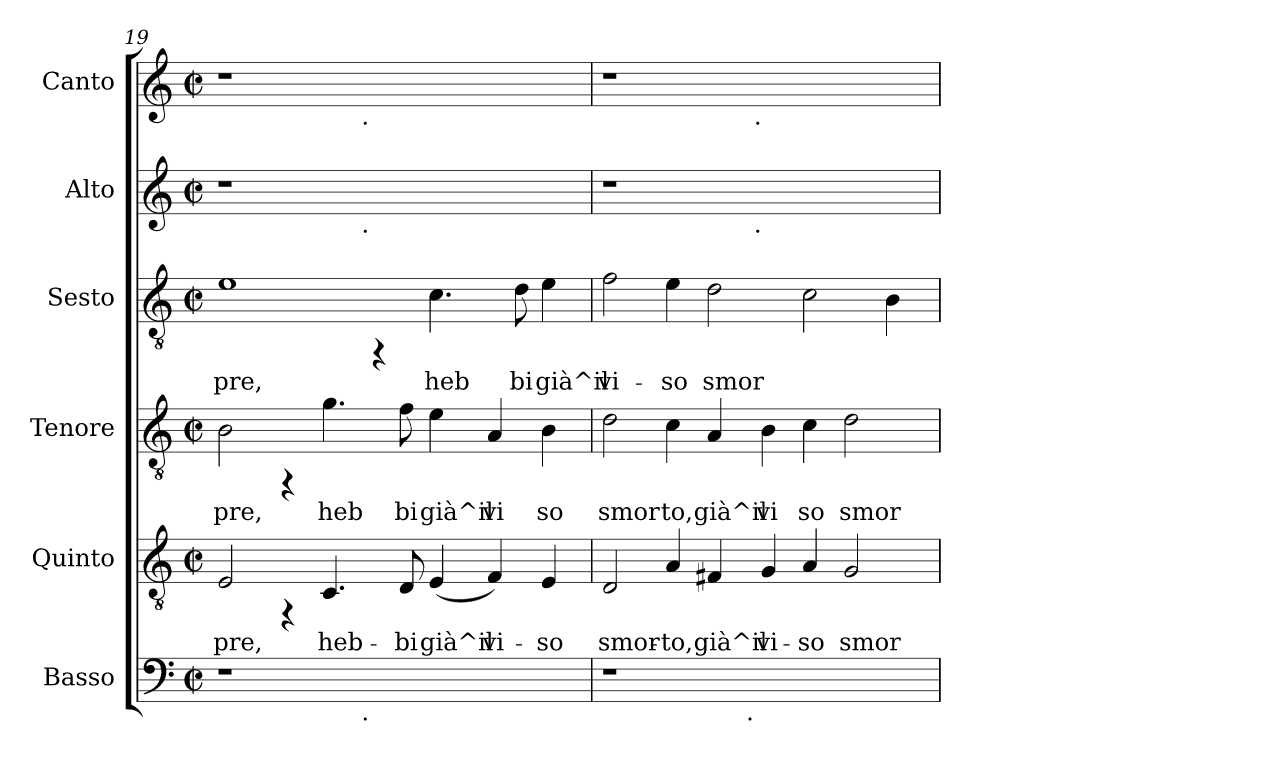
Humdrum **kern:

**kern	**kern	**text	**kern	**text	**kern	**text	**kern	**kern
*part6	*part5	*part5	*part4	*part4	*part3	*part3	*part2	*part1
*staff6	*staff5	*staff5	*staff4	*staff4	*staff3	*staff3	*staff2	*staff1
*I"Basso	*I"Quinto	*	*I"Tenore	*	*I"Sesto	*	*I"Alto	*I"Canto
*I'Basso	*I'Quinto	*	*I'Tenore	*	*I'Sesto	*	*I'Alto	*I'Canto
*clefF4	*clefGv2	*	*clefGv2	*	*clefGv2	*	*clefG2	*clefG2
*k[]	*k[]	*	*k[]	*	*k[]	*	*k[]	*k[]
*C:	*C:	*	*C:	*	*C:	*	*C:	*C:
*M2/2	*M2/2	*	*M2/2	*	*M2/2	*	*M2/2	*M2/2
*met(c|)	*met(c|)	*	*met(c|)	*	*met(c|)	*	*met(c|)	*met(c|)
=19	=19	=19	=19	=19	=19	=19	=19	=19
!	!	!LO:LY:b:cj	!	!LO:LY:b:cj	!	!LO:LY:b:cj	!	!
*^	*	*	*	*	*	*	*^	*^
1r	2ryy	2E/	-pre,	2B\	pre,	1e	pre,	1r	2ryy	1r	2ryy
.	4...ryy	4rFF	.	4rFF	.	.	.	.	4...ryy	.	4...ryy
!	!	!	!LO:LY:b:cj	!	!LO:LY:b:cj	!	!	!	!	!	!
.	.	4.C/	heb-	4.g\	heb	.	.	.	.	.	.
!	!	!	!	!	!	!	!	!	!	!	!LO:TX:b:t=.
!	!	!	!	!	!	!	!	!	!LO:TX:b:t=.	!	!
!	!LO:TX:b:t=.	!	!	!	!	!	!	!	!	!	!
.	1ryy	.	.	.	.	.	.	.	1ryy	.	1ryy
1ryy	.	.	.	.	.	4rFF	.	1ryy	.	1ryy	.
!	!	!	!LO:LY:b:cj	!	!LO:LY:b:cj	!	!	!	!	!	!
.	.	8D/	-bi	8f\	bi	.	.	.	.	.	.
!	!	!	!LO:LY:b:cj	!	!LO:LY:b:cj	!	!LO:LY:b:cj	!	!	!	!
.	.	(<4E/	già^il	4e\	già^il	4.c\	heb	.	.	.	.
!	!	!	!LO:LY:b:cj	!	!LO:LY:b:cj	!	!	!	!	!	!
.	.	4F/)	vi-	4A/	vi	.	.	.	.	.	.
!	!	!	!	!	!	!	!LO:LY:b:cj	!	!	!	!
.	.	.	.	.	.	8d\	bi	.	.	.	.
!	!	!	!LO:LY:b:cj	!	!LO:LY:b:cj	!	!LO:LY:b:cj	!	!	!	!
.	.	4E/	-so	4B\	so	4e\	già^il	.	.	.	.
.	32ryy	.	.	.	.	.	.	.	32ryy	.	32ryy
!!LO:PB:g=z	!!
=20	=20	=20	=20	=20	=20	=20	=20	=20	=20	=20	=20
!	!	!	!LO:LY:b:cj	!	!LO:LY:b:cj	!	!LO:LY:b:cj	!	!	!	!
1r	2ryy	2D/	smor-	2d\	smor	2f\	vi-	1r	2ryy	1r	2ryy
!	!	!	!LO:LY:b:cj	!	!LO:LY:b:cj	!	!LO:LY:b:cj	!	!	!	!
.	4...ryy	4A/	-to,	4c\	to,	4e\	-so	.	4ryy	.	4ryy
!	!	!	!LO:LY:b:cj	!	!LO:LY:b:cj	!	!LO:LY:b:cj	!	!	!	!
.	.	4F#X/	già^il	4A/	già^il	2d\	smor-	.	8...ryy	.	8...ryy
!	!LO:TX:b:t=.	!	!	!	!	!	!	!	!	!	!
.	1ryy	.	.	.	.	.	.	.	.	.	.
!	!	!	!	!	!	!	!	!	!	!	!LO:TX:b:t=.
!	!	!	!	!	!	!	!	!	!LO:TX:b:t=.	!	!
.	.	.	.	.	.	.	.	.	1ryy	.	1ryy
!	!	!	!LO:LY:b:cj	!	!LO:LY:b:cj	!	!	!	!	!	!
1ryy	.	4G/	vi-	4B\	vi	.	.	1ryy	.	1ryy	.
!	!	!	!LO:LY:b:cj	!	!LO:LY:b:cj	!	!LO:LY:b:cj	!	!	!	!
.	.	4A/	-so	4c\	so	2c\	--	.	.	.	.
!	!	!	!LO:LY:b:cj	!	!LO:LY:b:cj	!	!	!	!	!	!
.	.	2G/	smor-	2d\	smor	.	.	.	.	.	.
!	!	!	!	!	!	!	!LO:LY:b:cj	!	!	!	!
.	.	.	.	.	.	4B\	--	.	.	.	.
.	32ryy	.	.	.	.	.	.	.	.	.	.
.	.	.	.	.	.	.	.	.	64ryy	.	64ryy
*	*	*	*	*	*	*	*	*v	*v	*	*
*v	*v	*	*	*	*	*	*	*	*v	*v
=	=	=	=	=	=	=	=	=
*-	*-	*-	*-	*-	*-	*-	*-	*-
